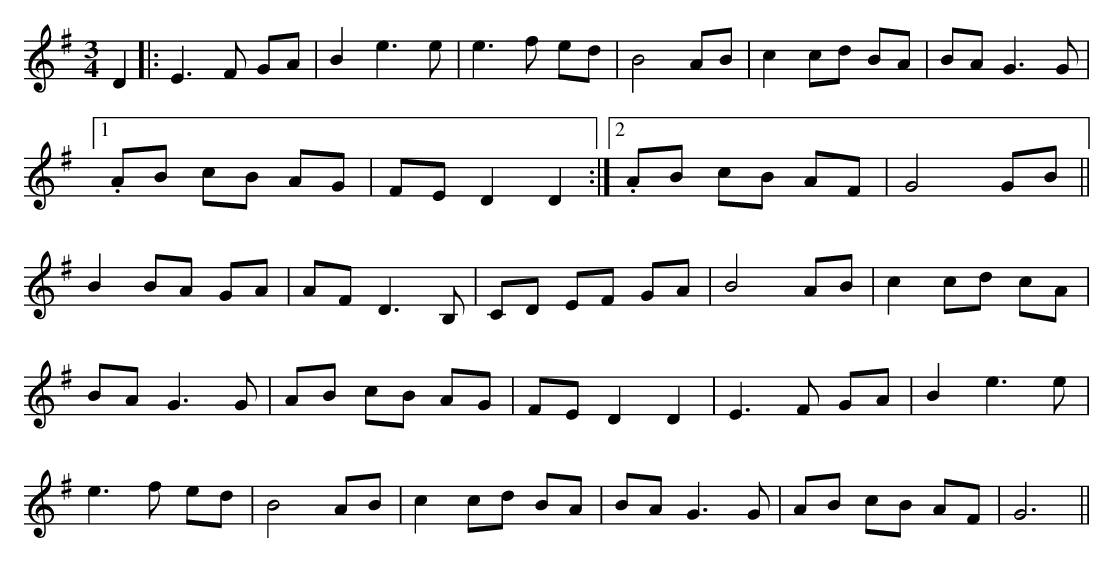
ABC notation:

X:1
M:3/4
K:Emin
D2|: E3 F GA|B2 e3e| e3 f ed|B4 AB|c2 cd BA|BAG3 G|
[1 . AB cB AG|FE D2 D2:|2 . AB cB AF|G4 GB||
B2 BA GA|AF D3 B,|CD EF GA|B4 AB|c2 cd cA|
BA G3 G|AB cB AG|FE D2 D2| E3 F GA|B2 e3e|
 e3 f ed|B4 AB|c2 cd BA|BAG3 G|AB cB AF|G6||
